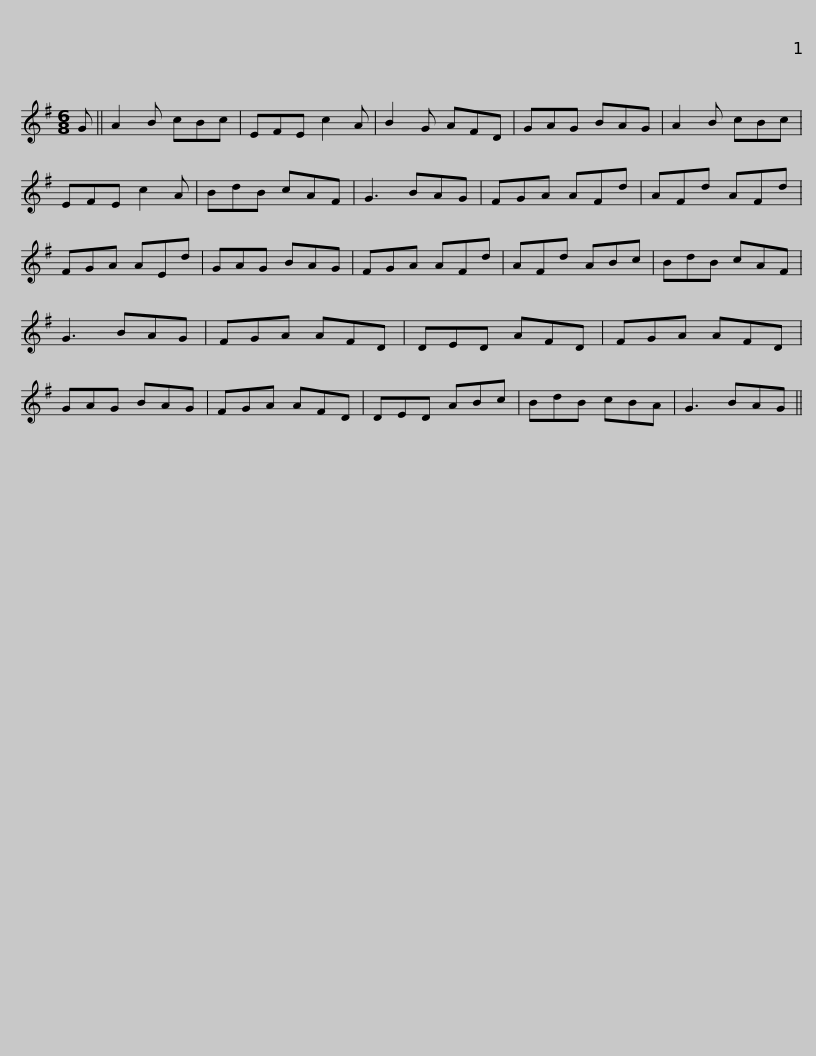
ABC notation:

X:1
L:1/8
M:6/8
I:linebreak $
K:G
V:1 treble
V:1
 G || A2 B cBc | EFE c2 A | B2 G AFD | GAG BAG | %5
 A2 B cBc | EFE c2 A | BdB cAF |$ G3 BAG | FGA AFd | %10
 AFd AFd | FGA AEd | GAG BAG | FGA AFd | AFd ABc | %15
 BdB cAF |$ G3 BAG | FGA AFD | DED AFD | FGA AFD | %20
 GAG BAG | FGA AFD | DED ABc | BdB cBA |$ G3 BAG || %25
